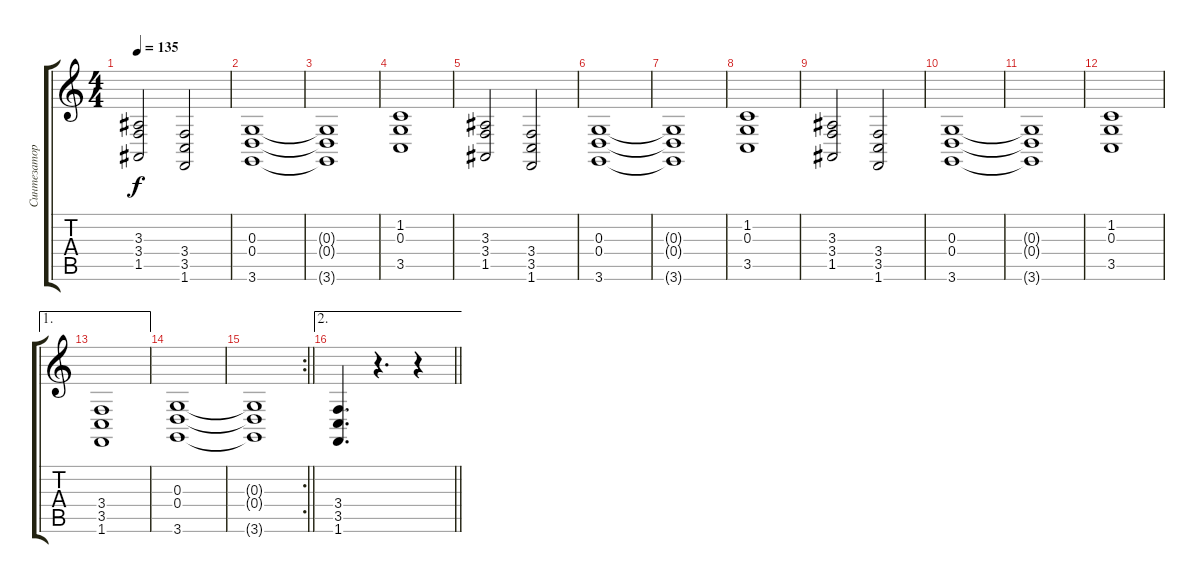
\track ("Синтезатор" "Синтезатор") {instrument synthstrings1}
\staff {score tabs}
\tuning (E4 B3 G3 D3 A2 E2) {hide}
\ts (4 4)
\tempo 135
\clef g2
\ks c
(3.3 3.4 1.5).2{dy f} (3.4 3.5 1.6).2 |
(0.3 0.4 3.6).1 |
(0.3{t} 0.4{t} 3.6{t}).1 |
(1.2 0.3 3.5).1 |
(3.3 3.4 1.5).2 (3.4 3.5 1.6).2 |
(0.3 0.4 3.6).1 |
(0.3{t} 0.4{t} 3.6{t}).1 |
(1.2 0.3 3.5).1 |
(3.3 3.4 1.5).2 (3.4 3.5 1.6).2 |
(0.3 0.4 3.6).1 |
(0.3{t} 0.4{t} 3.6{t}).1 |
(1.2 0.3 3.5).1 |
\ae 1
(3.4 3.5 1.6).1 |
(0.3 0.4 3.6).1 |
\rc 2
\barLineRight lightlight
(0.3{t} 0.4{t} 3.6{t}).1 |
\ae 2
\barLineRight lightlight
(3.4 3.5 1.6).4{d} r.4{d} r.4
